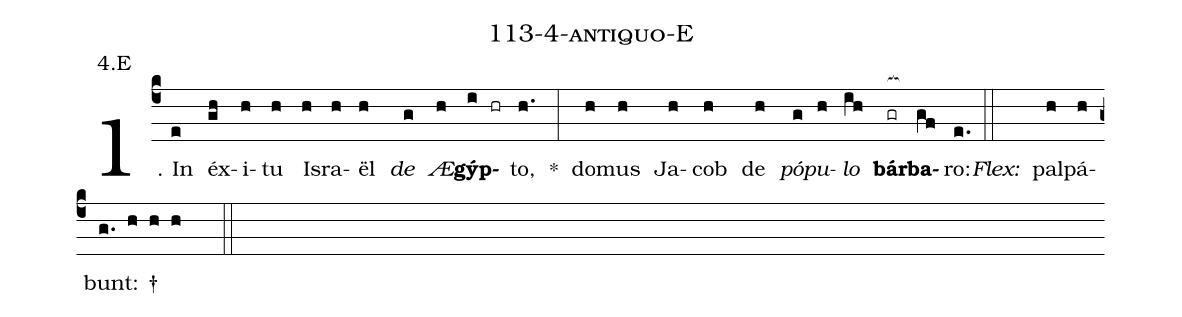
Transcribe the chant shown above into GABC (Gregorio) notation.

name: 113-4-antiquo-E;
annotation: 4.E;
%%
(c4)1. In(e) éx(gh)i(h)tu(h) Is(h)ra(h)ël(h) <i>de</i>(g) <i>Æ</i>(h)<b>gýp</b>(i hr)to,(h.) *(:) do(h)mus(h) Ja(h)cob(h) de(h) <i>pó</i>(g)<i>pu</i>(h)<i>lo</i>(ih) <b>bár</b>(gr[ocb:1{])<b>ba</b>(gf[ocb:0}])ro:(e.) (::)
<i>Flex:</i>()  pal(h)pá(h)bunt: †(g. h h h  ::)
